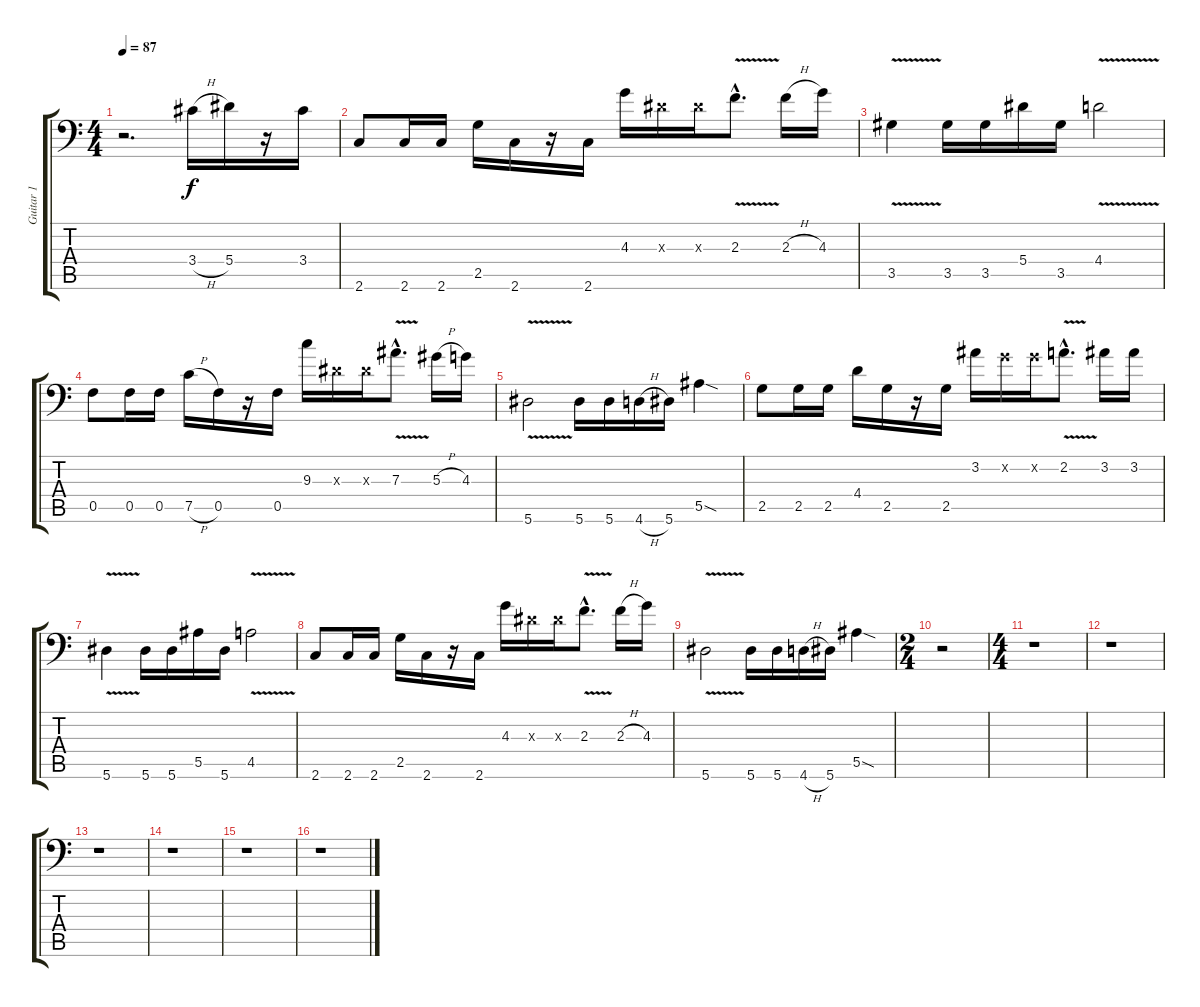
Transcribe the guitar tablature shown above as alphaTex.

\track ("Guitar 1" "Guitar 1") {instrument overdrivenguitar}
\staff {score tabs}
\tuning (C4 G3 Eb3 Bb2 F2 Bb1) {hide}
\ts (4 4)
\tempo 87
\clef f4
\ks c
r.2{d dy f} 3.4{h}.16 5.4.16 r.16 3.4.16 |
\section ("" "")
2.6.8 2.6.16 2.6.16 2.5.16 2.6.16 r.16 2.6.16 4.3.16 0.3{x}.16 0.3{x}.16 2.3{v hac}.8{d} 2.3{h}.16 4.3.16 |
3.5{v}.4 3.5.16 3.5.16 5.4.16 3.5.16 4.4{v}.2 |
0.5.8 0.5.16 0.5.16 7.5{h}.16 0.5.16 r.16 0.5.16 9.3.16 0.3{x}.16 0.3{x}.16 7.3{v hac}.8{d} 5.3{h}.16 4.3.16 |
5.6{v}.2 5.6.16 5.6.16 4.6{h}.16 5.6.16 5.5{sod}.4 |
2.5.8 2.5.16 2.5.16 4.4.16 2.5.16 r.16 2.5.16 3.2.16 0.2{x}.16 0.2{x}.16 2.2{v hac}.8{d} 3.2.16 3.2.16 |
5.6{v}.4 5.6.16 5.6.16 5.5.16 5.6.16 4.5{v}.2 |
2.6.8 2.6.16 2.6.16 2.5.16 2.6.16 r.16 2.6.16 4.3.16 0.3{x}.16 0.3{x}.16 2.3{v hac}.8{d} 2.3{h}.16 4.3.16 |
5.6{v}.2 5.6.16 5.6.16 4.6{h}.16 5.6.16 5.5{sod}.4 |
\ts (2 4)
\section ("" "")
r.2 |
\ts (4 4)
\section ("" "")
r.1 |
r.1 |
r.1 |
r.1 |
r.1 |
r.1
